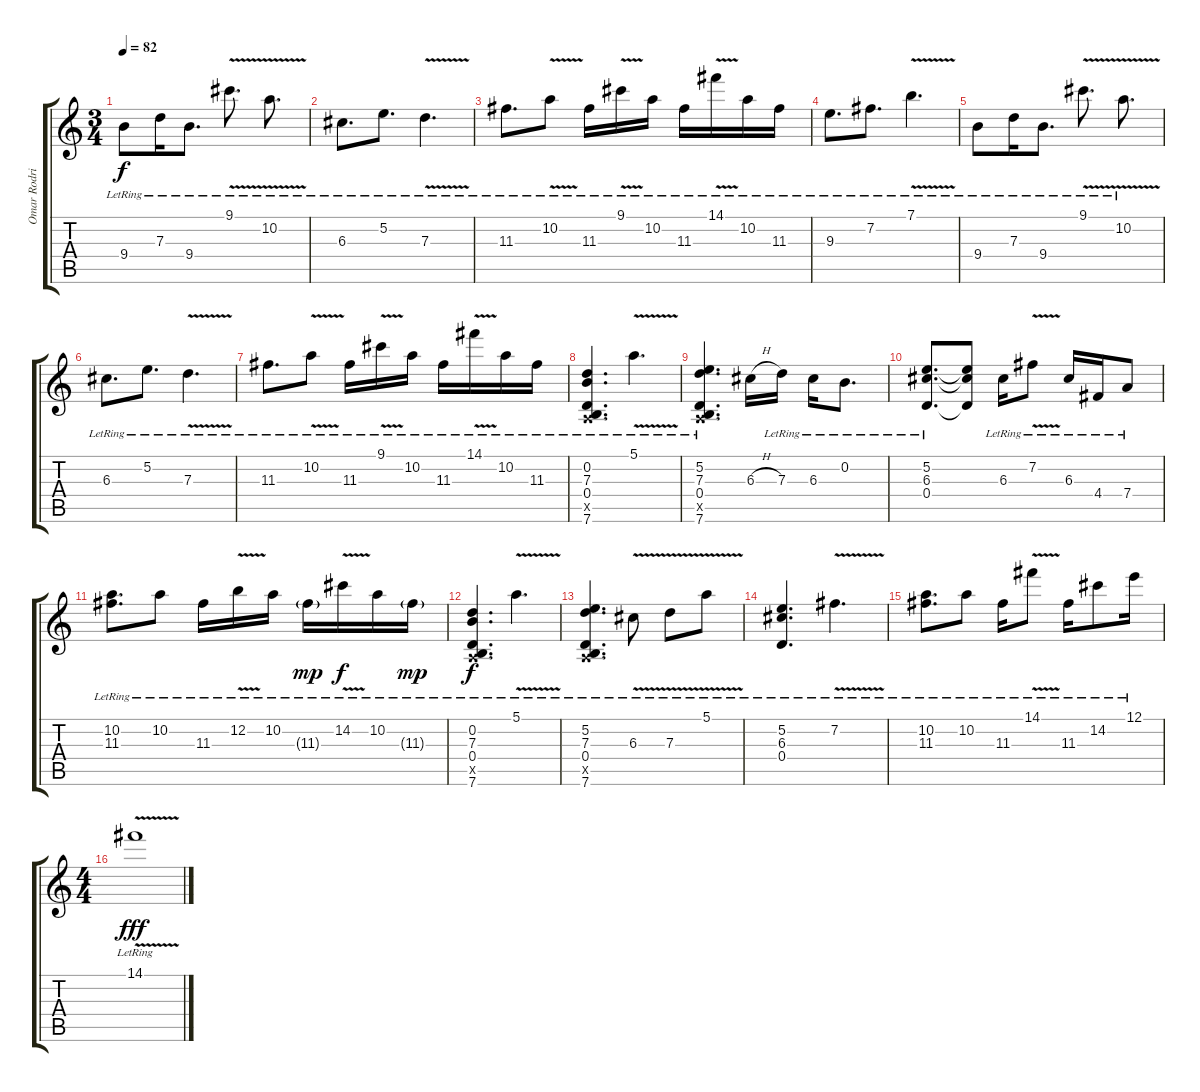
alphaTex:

\track ("Omar Rodriguez-Lopez - Lead" "Omar Rodri") {instrument distortionguitar}
\staff {score tabs}
\tuning (E4 B3 G3 D3 A2 E2) {hide}
\ts (3 4)
\tempo 82
\clef g2
\ks c
9.4{lr}.8{dy f} 7.3{lr}.16 9.4{lr}.8{d} 9.1{v lr}.8{d} 10.2{v lr}.8{d} |
6.3{lr}.8{d} 5.2{lr}.8{d} 7.3{v lr}.4{d} |
11.3{lr}.8{d} 10.2{v lr}.8 11.3{lr}.16 9.1{v lr}.16 10.2{lr}.16 11.3{lr}.16 14.1{v lr}.16 10.2{lr}.16 11.3{lr}.16 |
9.3{lr}.8{d} 7.2{lr}.8{d} 7.1{v lr}.4{d} |
9.4{lr}.8 7.3{lr}.16 9.4{lr}.8{d} 9.1{v lr}.8{d} 10.2{v lr}.8{d} |
6.3{lr}.8{d} 5.2{lr}.8{d} 7.3{v lr}.4{d} |
11.3{lr}.8{d} 10.2{v lr}.8 11.3{lr}.16 9.1{v lr}.16 10.2{lr}.16 11.3{lr}.16 14.1{v lr}.16 10.2{lr}.16 11.3{lr}.16 |
(0.2{lr} 7.3{lr} 0.4{lr} 0.5{x} 7.6{lr}).4{d} 5.1{v lr}.4{d} |
(5.2{lr} 7.3{lr} 0.4{lr} 0.5{x} 7.6{lr}).4{d} 6.3{h}.16 7.3{lr}.16 6.3{lr}.16 0.2{lr}.8{d} |
(5.2{lr} 6.3{lr} 0.4{lr}).8{d} (5.2{t} 6.3{t} 0.4{t}).8 6.3{lr}.16 7.2{v lr}.8 6.3{lr}.16 4.4{lr}.16 7.4{lr}.8 |
(10.2{lr} 11.3{lr}).8{d} 10.2{lr}.8 11.3{lr}.16 12.2{v lr}.16 10.2{lr}.16 11.3{g lr}.16{dy mp} 14.2{v lr}.16{dy f} 10.2{lr}.16 11.3{g lr}.16{dy mp} |
(0.2{lr} 7.3{lr} 0.4{lr} 0.5{x} 7.6{lr}).4{d dy f} 5.1{v lr}.4{d} |
(5.2{lr} 7.3{lr} 0.4{lr} 0.5{x} 7.6{lr}).4{d} 6.3{v lr}.8 7.3{v lr}.8 5.1{v lr}.8 |
(5.2{lr} 6.3{lr} 0.4{lr}).4{d} 7.2{v lr}.4{d} |
(10.2{lr} 11.3{lr}).8{d} 10.2{lr}.8 11.3{lr}.16 14.1{v lr}.8 11.3{lr}.16 14.2{lr}.8 12.1{lr}.16 |
\ts (4 4)
14.1{v lr}.1{dy fff}
